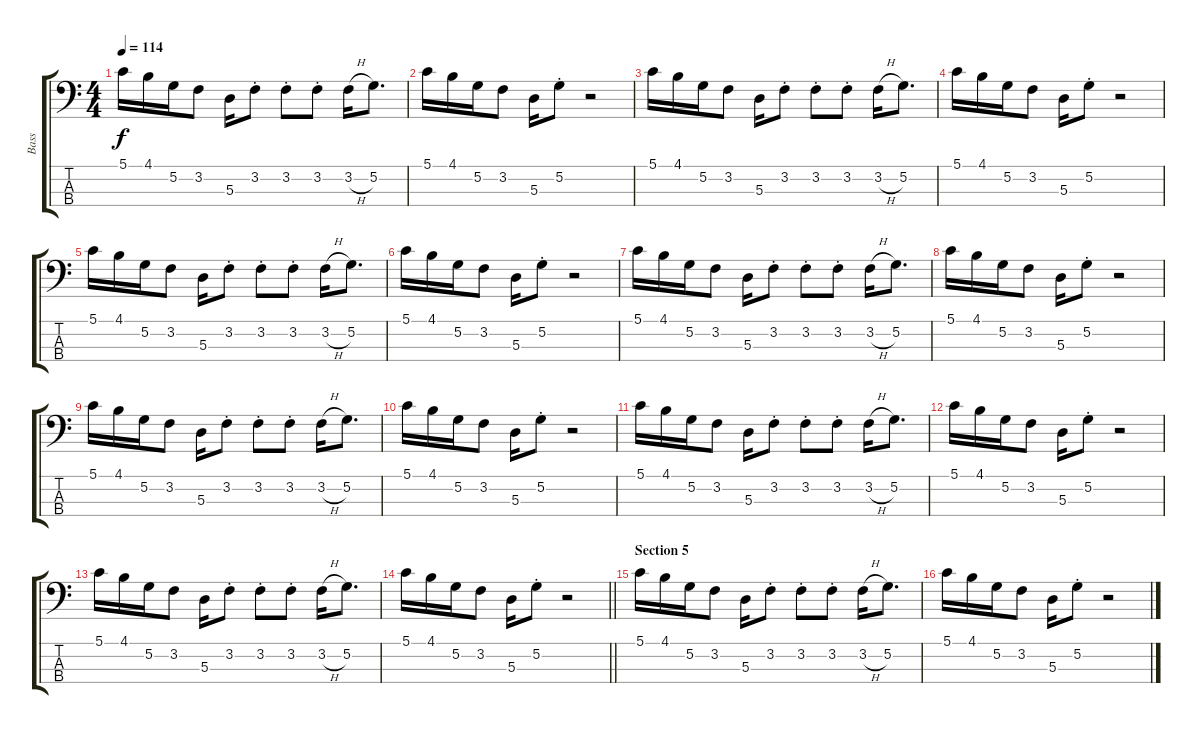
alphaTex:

\track ("Bass" "Bass") {instrument electricbassfinger}
\staff {score tabs}
\tuning (G2 D2 A1 E1) {hide}
\ts (4 4)
\tempo 114
\clef f4
\ks c
5.1.16{dy f} 4.1.16 5.2.16 3.2.8 5.3.16 3.2{st}.8 3.2{st}.8 3.2{st}.8 3.2{h}.16 5.2.8{d} |
5.1.16 4.1.16 5.2.16 3.2.8 5.3.16 5.2{st}.8 r.2 |
5.1.16 4.1.16 5.2.16 3.2.8 5.3.16 3.2{st}.8 3.2{st}.8 3.2{st}.8 3.2{h}.16 5.2.8{d} |
5.1.16 4.1.16 5.2.16 3.2.8 5.3.16 5.2{st}.8 r.2 |
5.1.16 4.1.16 5.2.16 3.2.8 5.3.16 3.2{st}.8 3.2{st}.8 3.2{st}.8 3.2{h}.16 5.2.8{d} |
5.1.16 4.1.16 5.2.16 3.2.8 5.3.16 5.2{st}.8 r.2 |
5.1.16 4.1.16 5.2.16 3.2.8 5.3.16 3.2{st}.8 3.2{st}.8 3.2{st}.8 3.2{h}.16 5.2.8{d} |
5.1.16 4.1.16 5.2.16 3.2.8 5.3.16 5.2{st}.8 r.2 |
5.1.16 4.1.16 5.2.16 3.2.8 5.3.16 3.2{st}.8 3.2{st}.8 3.2{st}.8 3.2{h}.16 5.2.8{d} |
5.1.16 4.1.16 5.2.16 3.2.8 5.3.16 5.2{st}.8 r.2 |
5.1.16 4.1.16 5.2.16 3.2.8 5.3.16 3.2{st}.8 3.2{st}.8 3.2{st}.8 3.2{h}.16 5.2.8{d} |
5.1.16 4.1.16 5.2.16 3.2.8 5.3.16 5.2{st}.8 r.2 |
5.1.16 4.1.16 5.2.16 3.2.8 5.3.16 3.2{st}.8 3.2{st}.8 3.2{st}.8 3.2{h}.16 5.2.8{d} |
\barLineRight lightlight
5.1.16 4.1.16 5.2.16 3.2.8 5.3.16 5.2{st}.8 r.2 |
\section ("" "Section 5")
5.1.16 4.1.16 5.2.16 3.2.8 5.3.16 3.2{st}.8 3.2{st}.8 3.2{st}.8 3.2{h}.16 5.2.8{d} |
5.1.16 4.1.16 5.2.16 3.2.8 5.3.16 5.2{st}.8 r.2
